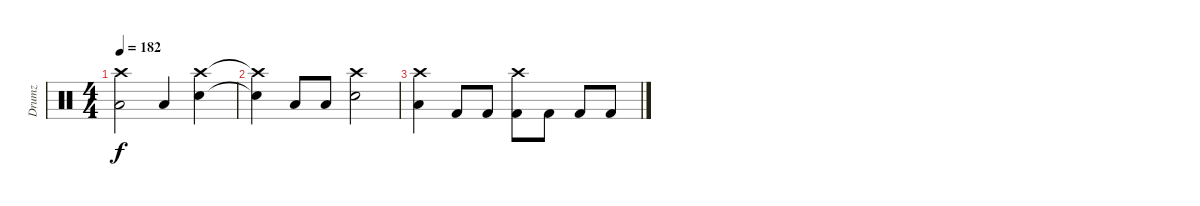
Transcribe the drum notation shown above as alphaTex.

\track ("Drumz" "Drumz") {instrument percussion}
\staff {score}
\articulation defaults
\ts (4 4)
\tempo 182
\clef neutral
\ks c
("Low Floor Tom (hit)" "Crash high (hit)").2{dy f} "Low Floor Tom (hit)".4 ("Crash high (hit)" "Electric Snare (hit)").4 |
("Crash high (hit)"{t} "Electric Snare (hit)"{t}).4 "Low Floor Tom (hit)".8 "Low Floor Tom (hit)".8 ("Crash high (hit)" "Electric Snare (hit)").2 |
("Crash high (hit)" "Low Floor Tom (hit)").4 "Kick (hit) 2".8 "Kick (hit) 2".8 ("Kick (hit) 2" "Crash high (hit)").8 "Kick (hit) 2".8 "Kick (hit) 2".8 "Kick (hit) 2".8
